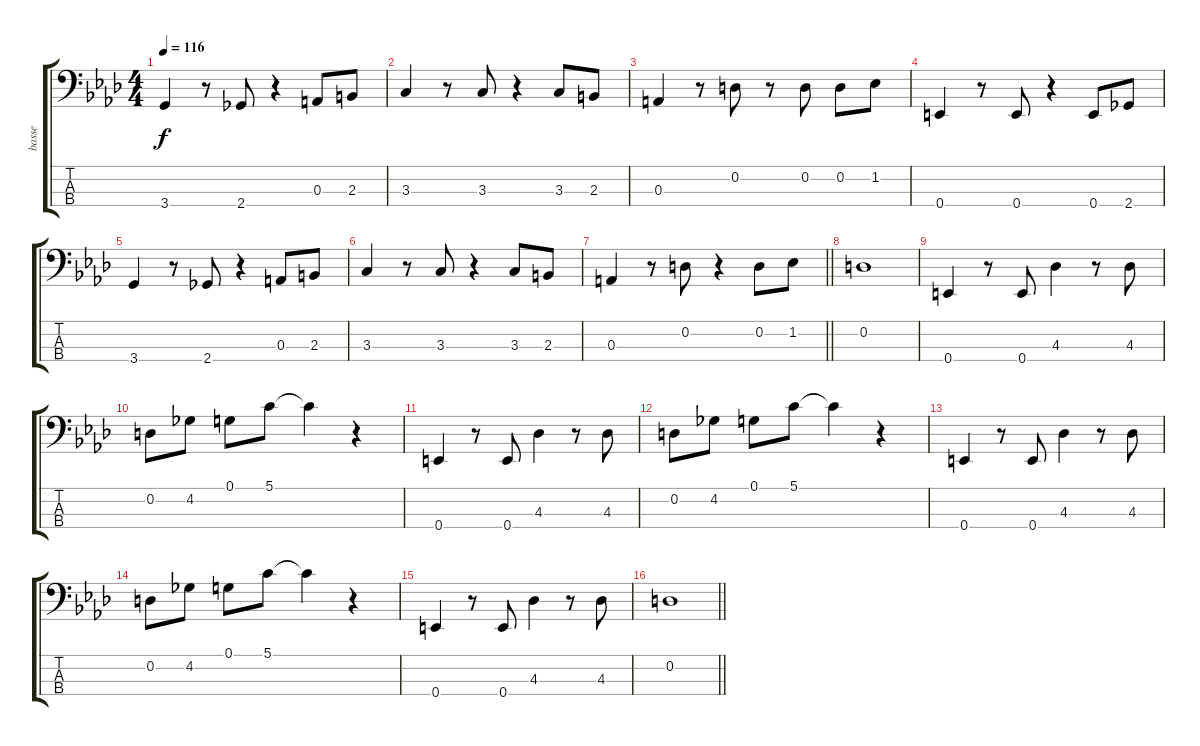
\track ("basse" "basse") {instrument electricbasspick}
\staff {score tabs}
\tuning (G2 D2 A1 E1) {hide}
\ts (4 4)
\tempo 116
\clef f4
\ks ab
3.4.4{dy f} r.8 2.4.8 r.4 0.3.8 2.3.8 |
3.3.4 r.8 3.3.8 r.4 3.3.8 2.3.8 |
0.3.4 r.8 0.2.8 r.8 0.2.8 0.2.8 1.2.8 |
0.4.4 r.8 0.4.8 r.4 0.4.8 2.4.8 |
3.4.4 r.8 2.4.8 r.4 0.3.8 2.3.8 |
3.3.4 r.8 3.3.8 r.4 3.3.8 2.3.8 |
\barLineRight lightlight
0.3.4 r.8 0.2.8 r.4 0.2.8 1.2.8 |
0.2.1 |
0.4.4 r.8 0.4.8 4.3.4 r.8 4.3.8 |
0.2.8 4.2.8 0.1.8 5.1.8 5.1{t}.4 r.4 |
0.4.4 r.8 0.4.8 4.3.4 r.8 4.3.8 |
0.2.8 4.2.8 0.1.8 5.1.8 5.1{t}.4 r.4 |
0.4.4 r.8 0.4.8 4.3.4 r.8 4.3.8 |
0.2.8 4.2.8 0.1.8 5.1.8 5.1{t}.4 r.4 |
0.4.4 r.8 0.4.8 4.3.4 r.8 4.3.8 |
\barLineRight lightlight
0.2.1
